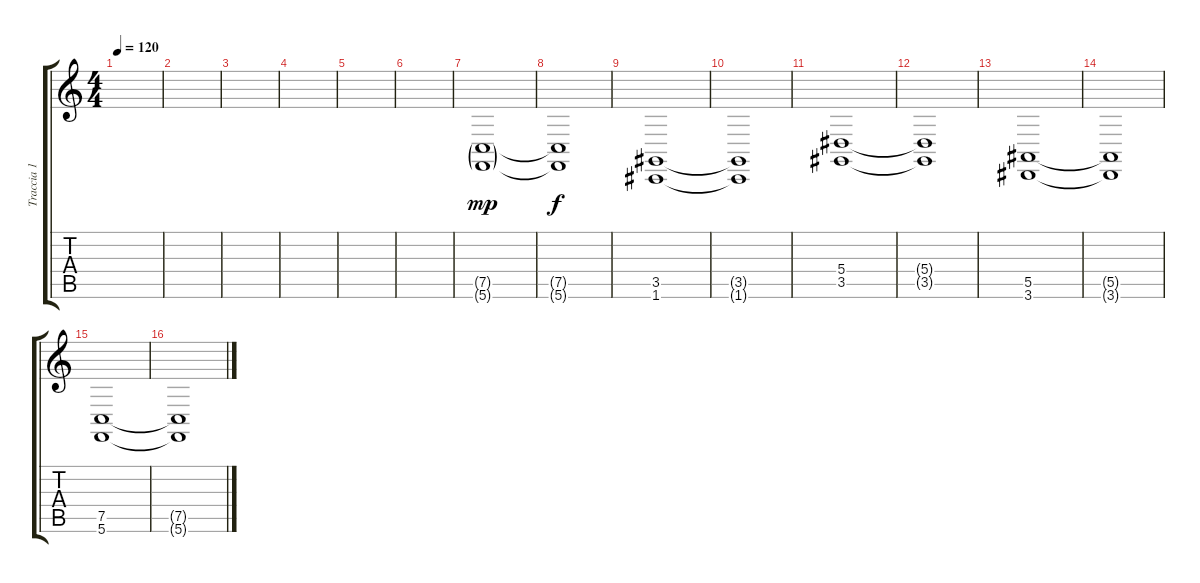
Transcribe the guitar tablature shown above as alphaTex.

\track ("Traccia 1" "Traccia 1") {instrument electricgrandpiano}
\staff {score tabs}
\tuning (C4 G3 Eb3 Bb2 F2 C2) {hide}
\ts (4 4)
\tempo 120
\clef g2
\ks c
|
|
|
|
|
|
(7.5{g} 5.6{g}).1{dy mp} |
(7.5{t} 5.6{t}).1{dy f} |
(3.5 1.6).1 |
(3.5{t} 1.6{t}).1 |
(5.4 3.5).1 |
(5.4{t} 3.5{t}).1 |
(5.5 3.6).1 |
(5.5{t} 3.6{t}).1 |
(7.5 5.6).1 |
(7.5{t} 5.6{t}).1
